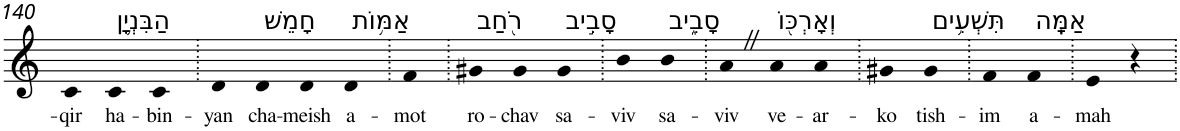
**kern	**text
*part1	*part1
*staff1	*staff1
*I"Piano	*
*I'Pno	*
!!LO:PB:g=z
*clefG2	*
*k[]	*
=140	=140
!	!LO:LY:b
4c	-qir
!LO:TX:a:t=הַבִּנְיָ֛ן	!
!	!LO:LY:b
4c	ha-
!	!LO:LY:b
4c	-bin-
=141.	=141.
!	!LO:LY:b
4d	-yan
!LO:TX:a:t=חָמֵשׁ	!
!	!LO:LY:b
4d	cha-
!	!LO:LY:b
4d	-meish
!LO:TX:a:t=אַמּ֥וֹת	!
!	!LO:LY:b
4d	a-
=142.	=142.
!	!LO:LY:b
4f	-mot
=143.	=143.
!LO:TX:a:t=רֹ֖חַב	!
!	!LO:LY:b
4g#X	ro-
!	!LO:LY:b
4g#	-chav
!LO:TX:a:t=סָבִ֣יב	!
!	!LO:LY:b
4g#	sa-
=144.	=144.
!	!LO:LY:b
4b	-viv
!LO:TX:a:t=סָבִ֑יב	!
!	!LO:LY:b
4b	sa-
=145.	=145.
!	!LO:LY:b
4aZ	-viv
!LO:TX:a:t=וְאָרְכּ֖וֹ	!
!	!LO:LY:b
4a	ve-
!	!LO:LY:b
4a	-ar-
=146.	=146.
!	!LO:LY:b
4g#X	-ko
!LO:TX:a:t=תִּשְׁעִ֥ים	!
!	!LO:LY:b
4g#	tish-
=147.	=147.
!	!LO:LY:b
4f	-im
!LO:TX:a:t=אַמָּֽה	!
!	!LO:LY:b
4f	a-
=148.	=148.
!	!LO:LY:b
4e	-mah
4r	.
=.	=.
*-	*-
